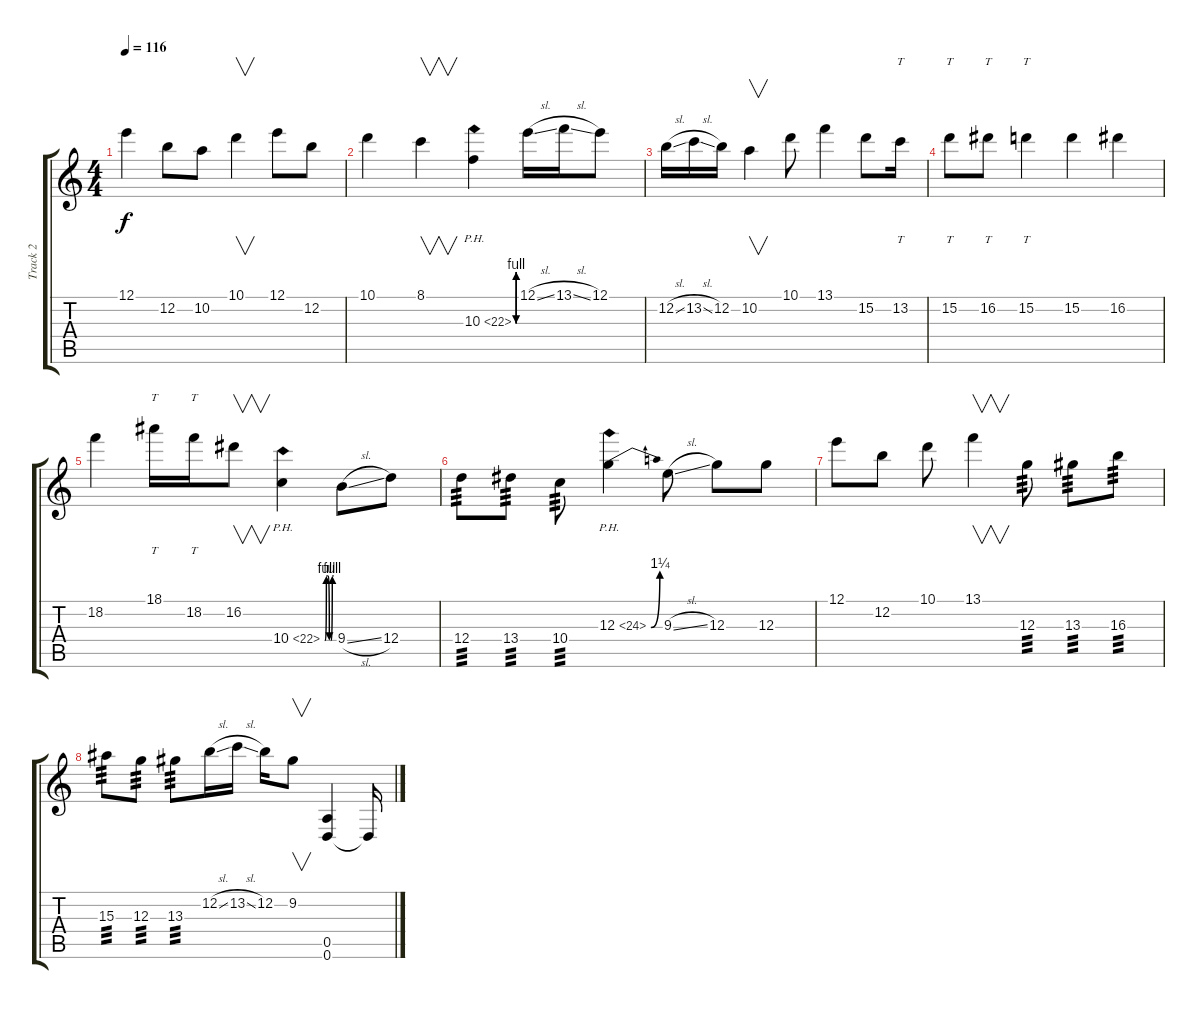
\track ("Track 2" "Track 2") {instrument overdrivenguitar}
\staff {score tabs}
\tuning (E4 B3 G3 D3 A2 D2) {hide}
\ts (4 4)
\tempo 116
\clef g2
\ks c
12.1.4{dy f} 12.2.8 10.2.8 10.1.4{v} 12.1.8 12.2.8 |
10.1.4 8.1.4{v} 10.3{be (custom 0 0 10 4 20 4 30 0 60 0) ph 12}.4 12.1{sl}.16 13.1{sl}.16 12.1.8 |
12.2{sl}.16 13.2{sl}.16 12.2.16 10.2.4{v} 10.1.8 13.1.4 15.2.8 13.2.16{tt} |
15.2.8{tt} 16.2.8{tt} 15.2.4{tt} 15.2.4 16.2.4 |
18.2.4 18.1.16{tt} 18.2.16{tt} 16.2.8{v} 10.4{be (custom 0 0 10 4 20 4 30 0 40 0 50 4 60 4) ph 12}.4 9.4{sl}.8 12.4.8 |
12.4.8{tp 3} 13.4.8{tp 3} 10.4.8{tp 3} 12.3{be (bend 0 0 60 5) ph 12}.4 9.3{sl}.8 12.3.8 12.3.8 |
12.1.8 12.2.8 10.1.8 13.1.4{v} 12.3.8{tp 3} 13.3.8{tp 3} 16.3.8{tp 3} |
15.3.8{tp 3} 12.3.8{tp 3} 13.3.8{tp 3} 12.2{sl}.16 13.2{sl}.16 12.2.16 9.2.8{v} (0.5 0.6).4 0.6{t}.16
